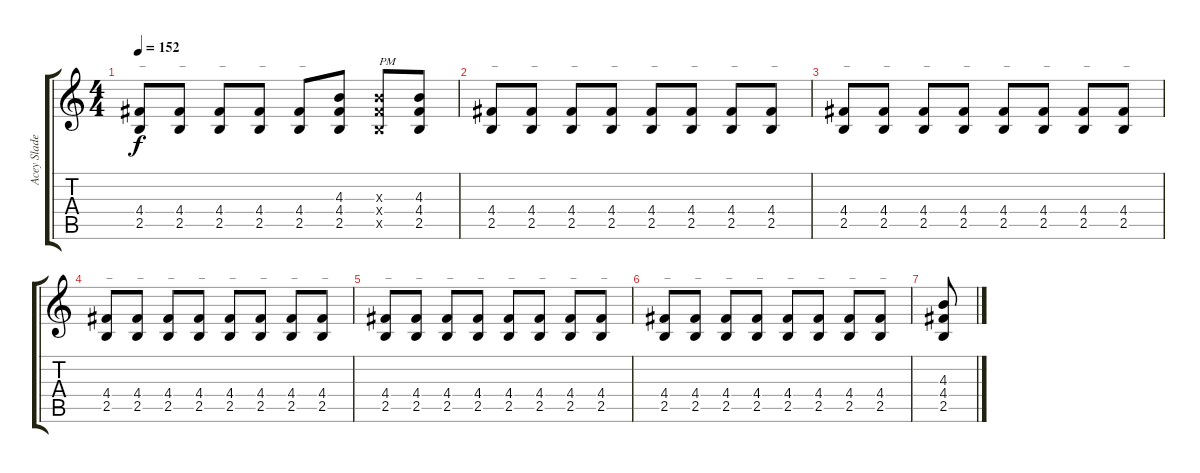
\track ("Acey Slade" "Acey Slade") {instrument distortionguitar}
\staff {score tabs}
\tuning (E4 B3 G3 D3 A2 E2) {hide}
\ts (4 4)
\tempo 152
\clef g2
\ks c
(4.4 2.5).8{txt "_" dy f} (4.4 2.5).8{txt "_"} (4.4 2.5).8{txt "_"} (4.4 2.5).8{txt "_"} (4.4 2.5).8{txt "_"} (4.3 4.4 2.5).8 (4.3{x} 4.4{x} 2.5{x}).8{txt "PM"} (4.3 4.4 2.5).8 |
(4.4 2.5).8{txt "_"} (4.4 2.5).8{txt "_"} (4.4 2.5).8{txt "_"} (4.4 2.5).8{txt "_"} (4.4 2.5).8{txt "_"} (4.4 2.5).8{txt "_"} (4.4 2.5).8{txt "_"} (4.4 2.5).8{txt "_"} |
(4.4 2.5).8{txt "_"} (4.4 2.5).8{txt "_"} (4.4 2.5).8{txt "_"} (4.4 2.5).8{txt "_"} (4.4 2.5).8{txt "_"} (4.4 2.5).8{txt "_"} (4.4 2.5).8{txt "_"} (4.4 2.5).8{txt "_"} |
(4.4 2.5).8{txt "_"} (4.4 2.5).8{txt "_"} (4.4 2.5).8{txt "_"} (4.4 2.5).8{txt "_"} (4.4 2.5).8{txt "_"} (4.4 2.5).8{txt "_"} (4.4 2.5).8{txt "_"} (4.4 2.5).8{txt "_"} |
(4.4 2.5).8{txt "_"} (4.4 2.5).8{txt "_"} (4.4 2.5).8{txt "_"} (4.4 2.5).8{txt "_"} (4.4 2.5).8{txt "_"} (4.4 2.5).8{txt "_"} (4.4 2.5).8{txt "_"} (4.4 2.5).8{txt "_"} |
(4.4 2.5).8{txt "_"} (4.4 2.5).8{txt "_"} (4.4 2.5).8{txt "_"} (4.4 2.5).8{txt "_"} (4.4 2.5).8{txt "_"} (4.4 2.5).8{txt "_"} (4.4 2.5).8{txt "_"} (4.4 2.5).8{txt "_"} |
(4.3 4.4 2.5).8
